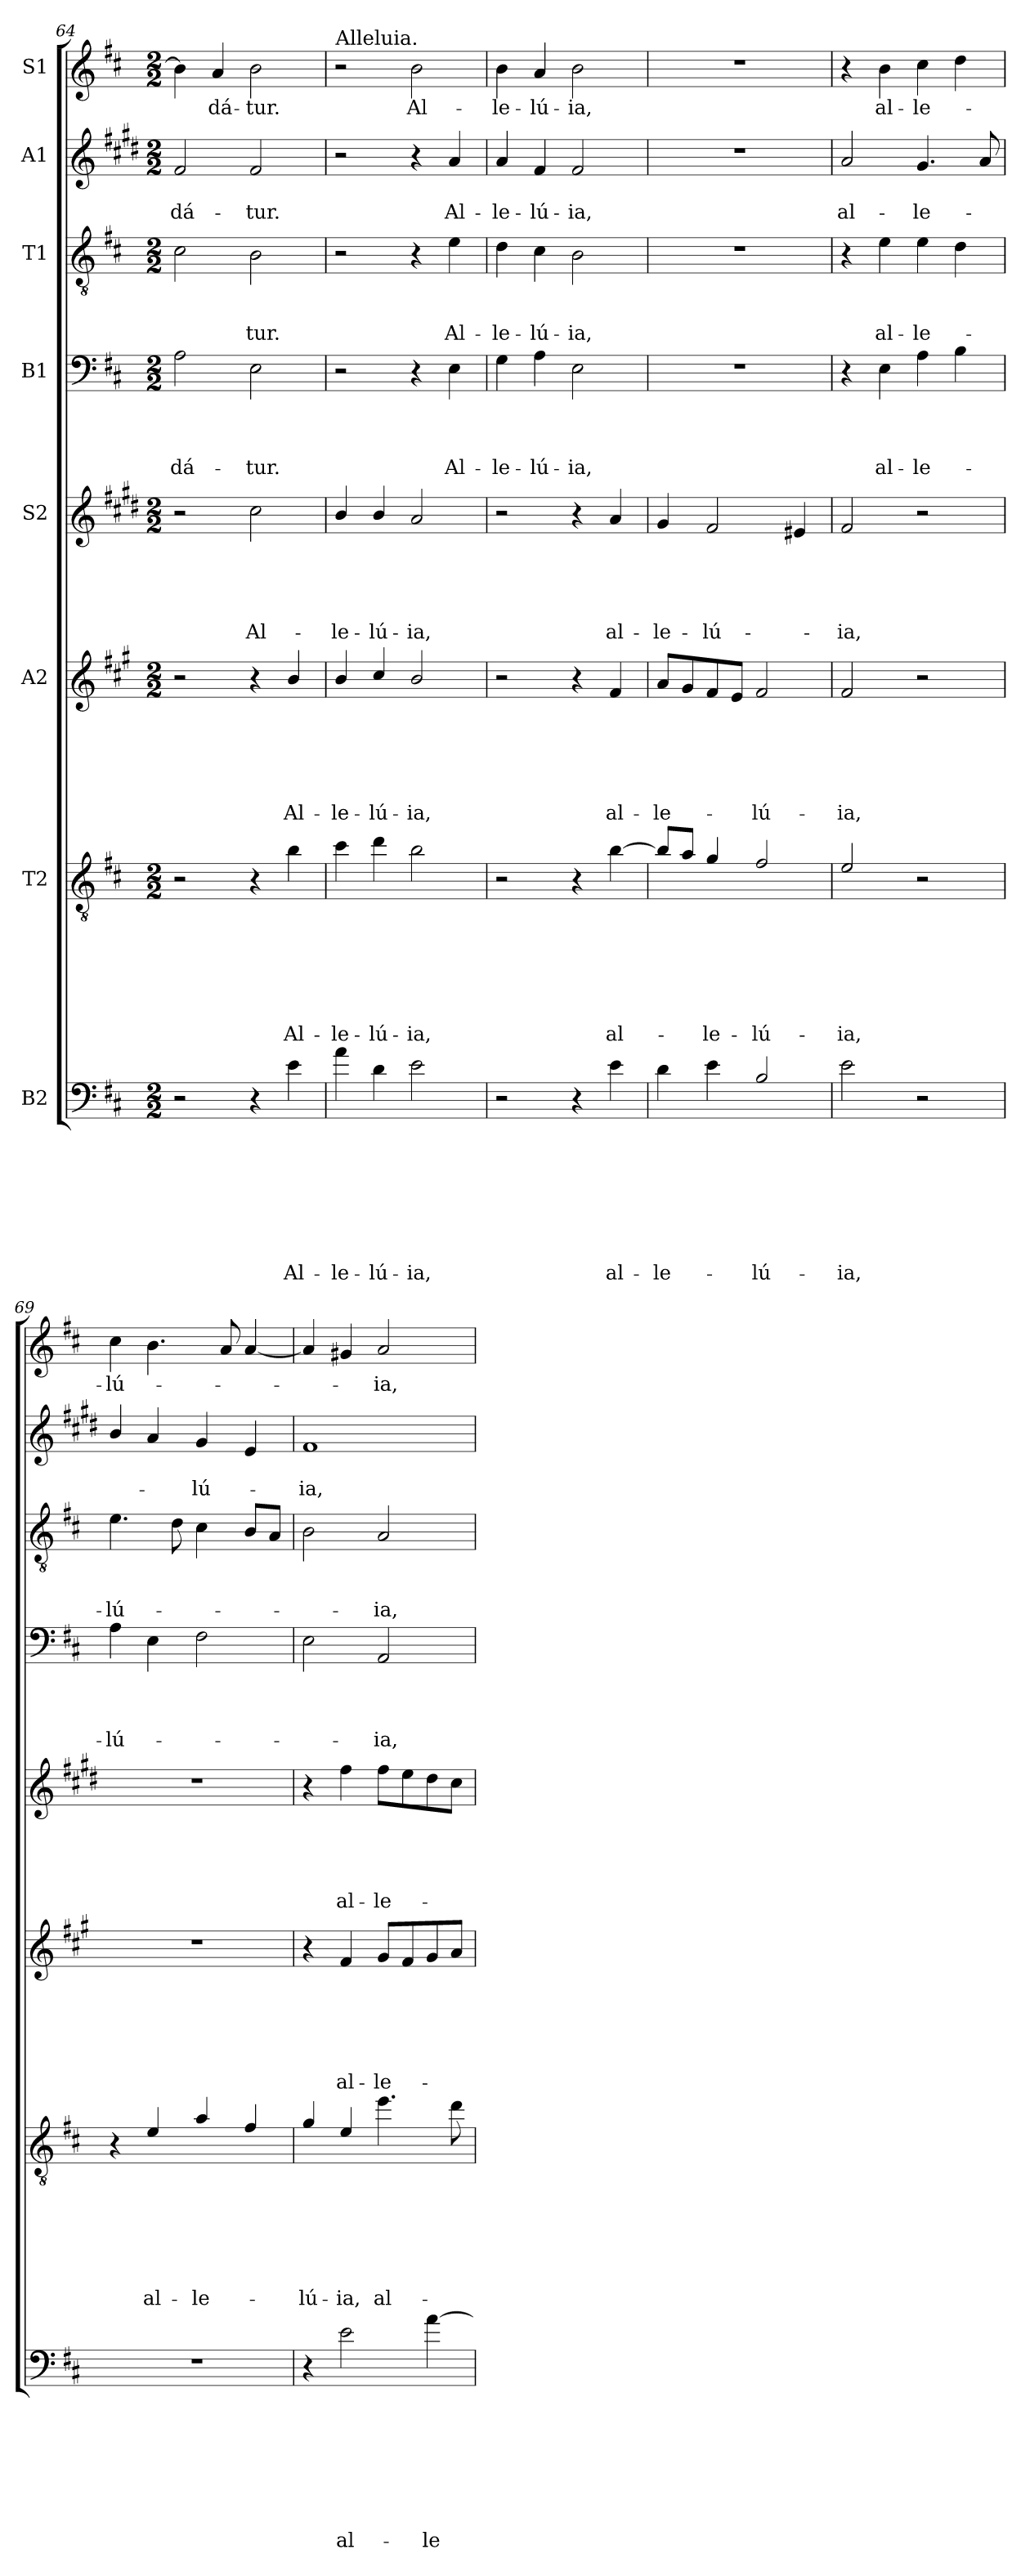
**kern	**text	**text	**text	**text	**text	**text	**text	**text	**kern	**text	**text	**text	**text	**text	**text	**text	**kern	**text	**text	**text	**text	**text	**text	**kern	**text	**text	**text	**text	**text	**kern	**text	**text	**text	**text	**kern	**text	**text	**text	**kern	**text	**text	**kern	**text
*part8	*part8	*part8	*part8	*part8	*part8	*part8	*part8	*part8	*part7	*part7	*part7	*part7	*part7	*part7	*part7	*part7	*part6	*part6	*part6	*part6	*part6	*part6	*part6	*part5	*part5	*part5	*part5	*part5	*part5	*part4	*part4	*part4	*part4	*part4	*part3	*part3	*part3	*part3	*part2	*part2	*part2	*part1	*part1
*staff8	*staff8	*staff8	*staff8	*staff8	*staff8	*staff8	*staff8	*staff8	*staff7	*staff7	*staff7	*staff7	*staff7	*staff7	*staff7	*staff7	*staff6	*staff6	*staff6	*staff6	*staff6	*staff6	*staff6	*staff5	*staff5	*staff5	*staff5	*staff5	*staff5	*staff4	*staff4	*staff4	*staff4	*staff4	*staff3	*staff3	*staff3	*staff3	*staff2	*staff2	*staff2	*staff1	*staff1
*I"B2	*	*	*	*	*	*	*	*	*I"T2	*	*	*	*	*	*	*	*I"A2	*	*	*	*	*	*	*I"S2	*	*	*	*	*	*I"B1	*	*	*	*	*I"T1	*	*	*	*I"A1	*	*	*I"S1	*
*clefF4	*	*	*	*	*	*	*	*	*clefGv2	*	*	*	*	*	*	*	*clefG2	*	*	*	*	*	*	*clefG2	*	*	*	*	*	*clefF4	*	*	*	*	*clefGv2	*	*	*	*clefG2	*	*	*clefG2	*
*ITrd7c12	*	*	*	*	*	*	*	*	*ITrd8c14	*	*	*	*	*	*	*	*ITrd4c7	*	*	*	*	*	*	*ITrd1c2	*	*	*	*	*	*	*	*	*	*	*	*	*	*	*ITrd1c2	*	*	*	*
*k[f#c#]	*	*	*	*	*	*	*	*	*k[f#c#]	*	*	*	*	*	*	*	*k[f#c#]	*	*	*	*	*	*	*k[f#c#]	*	*	*	*	*	*k[f#c#]	*	*	*	*	*k[f#c#]	*	*	*	*k[f#c#]	*	*	*k[f#c#]	*
*D:	*	*	*	*	*	*	*	*	*D:	*	*	*	*	*	*	*	*D:	*	*	*	*	*	*	*D:	*	*	*	*	*	*D:	*	*	*	*	*D:	*	*	*	*D:	*	*	*D:	*
*M2/2	*	*	*	*	*	*	*	*	*M2/2	*	*	*	*	*	*	*	*M2/2	*	*	*	*	*	*	*M2/2	*	*	*	*	*	*M2/2	*	*	*	*	*M2/2	*	*	*	*M2/2	*	*	*M2/2	*
=64	=64	=64	=64	=64	=64	=64	=64	=64	=64	=64	=64	=64	=64	=64	=64	=64	=64	=64	=64	=64	=64	=64	=64	=64	=64	=64	=64	=64	=64	=64	=64	=64	=64	=64	=64	=64	=64	=64	=64	=64	=64	=64	=64
!	!	!	!	!	!	!	!	!	!	!	!	!	!	!	!	!	!	!	!	!	!	!	!	!	!	!	!	!	!	!	!	!	!	!LO:LY:b	!	!	!	!	!	!	!LO:LY:b	!	!
2r	.	.	.	.	.	.	.	.	2r	.	.	.	.	.	.	.	2r	.	.	.	.	.	.	2r	.	.	.	.	.	2A\	.	.	.	dá-	2c#\	.	.	.	2e/	.	dá-	4b\]	.
!	!	!	!	!	!	!	!	!	!	!	!	!	!	!	!	!	!	!	!	!	!	!	!	!	!	!	!	!	!	!	!	!	!	!	!	!	!	!	!	!	!	!	!LO:LY:b
.	.	.	.	.	.	.	.	.	.	.	.	.	.	.	.	.	.	.	.	.	.	.	.	.	.	.	.	.	.	.	.	.	.	.	.	.	.	.	.	.	.	4a/	dá-
!	!	!	!	!	!	!	!	!	!	!	!	!	!	!	!	!	!	!	!	!	!	!	!	!	!	!	!	!	!LO:LY:b	!	!	!	!	!LO:LY:b	!	!	!	!LO:LY:b	!	!	!LO:LY:b	!	!LO:LY:b
4r	.	.	.	.	.	.	.	.	4r	.	.	.	.	.	.	.	4r	.	.	.	.	.	.	2b\	.	.	.	.	Al-	2E\	.	.	.	-tur.	2B\	.	.	-tur.	2e/	.	-tur.	2b\	-tur.
!	!	!	!	!	!	!	!	!LO:LY:b	!	!	!	!	!	!	!	!LO:LY:b	!	!	!	!	!	!	!LO:LY:b	!	!	!	!	!	!	!	!	!	!	!	!	!	!	!	!	!	!	!	!
4E\	.	.	.	.	.	.	.	Al-	4B\	.	.	.	.	.	.	Al-	4e/	.	.	.	.	.	Al-	.	.	.	.	.	.	.	.	.	.	.	.	.	.	.	.	.	.	.	.
!!LO:PB:g=z
=65	=65	=65	=65	=65	=65	=65	=65	=65	=65	=65	=65	=65	=65	=65	=65	=65	=65	=65	=65	=65	=65	=65	=65	=65	=65	=65	=65	=65	=65	=65	=65	=65	=65	=65	=65	=65	=65	=65	=65	=65	=65	=65	=65
!	!	!	!	!	!	!	!	!	!	!	!	!	!	!	!	!	!	!	!	!	!	!	!	!	!	!	!	!	!	!	!	!	!	!	!	!	!	!	!	!	!	!LO:TX:a:t=Alleluia.	!
!	!	!	!	!	!	!	!	!LO:LY:b	!	!	!	!	!	!	!	!LO:LY:b	!	!	!	!	!	!	!LO:LY:b	!	!	!	!	!	!LO:LY:b	!	!	!	!	!	!	!	!	!	!	!	!	!	!
4A\	.	.	.	.	.	.	.	-le-	4c#\	.	.	.	.	.	.	-le-	4e/	.	.	.	.	.	-le-	4a/	.	.	.	.	-le-	2r	.	.	.	.	2r	.	.	.	2r	.	.	2r	.
!	!	!	!	!	!	!	!	!LO:LY:b	!	!	!	!	!	!	!	!LO:LY:b	!	!	!	!	!	!	!LO:LY:b	!	!	!	!	!	!LO:LY:b	!	!	!	!	!	!	!	!	!	!	!	!	!	!
4D\	.	.	.	.	.	.	.	-lú-	4d\	.	.	.	.	.	.	-lú-	4f#/	.	.	.	.	.	-lú-	4a/	.	.	.	.	-lú-	.	.	.	.	.	.	.	.	.	.	.	.	.	.
!	!	!	!	!	!	!	!	!LO:LY:b	!	!	!	!	!	!	!	!LO:LY:b	!	!	!	!	!	!	!LO:LY:b	!	!	!	!	!	!LO:LY:b	!	!	!	!	!	!	!	!	!	!	!	!	!	!LO:LY:b
2E\	.	.	.	.	.	.	.	-ia,	2B\	.	.	.	.	.	.	-ia,	2e/	.	.	.	.	.	-ia,	2g/	.	.	.	.	-ia,	4r	.	.	.	.	4r	.	.	.	4r	.	.	2b\	Al-
!	!	!	!	!	!	!	!	!	!	!	!	!	!	!	!	!	!	!	!	!	!	!	!	!	!	!	!	!	!	!	!	!	!	!LO:LY:b	!	!	!	!LO:LY:b	!	!	!LO:LY:b	!	!
.	.	.	.	.	.	.	.	.	.	.	.	.	.	.	.	.	.	.	.	.	.	.	.	.	.	.	.	.	.	4E\	.	.	.	Al-	4e\	.	.	Al-	4g/	.	Al-	.	.
=66	=66	=66	=66	=66	=66	=66	=66	=66	=66	=66	=66	=66	=66	=66	=66	=66	=66	=66	=66	=66	=66	=66	=66	=66	=66	=66	=66	=66	=66	=66	=66	=66	=66	=66	=66	=66	=66	=66	=66	=66	=66	=66	=66
!	!	!	!	!	!	!	!	!	!	!	!	!	!	!	!	!	!	!	!	!	!	!	!	!	!	!	!	!	!	!	!	!	!	!LO:LY:b	!	!	!	!LO:LY:b	!	!	!LO:LY:b	!	!LO:LY:b
2r	.	.	.	.	.	.	.	.	2r	.	.	.	.	.	.	.	2r	.	.	.	.	.	.	2r	.	.	.	.	.	4G\	.	.	.	-le-	4d\	.	.	-le-	4g/	.	-le-	4b\	-le-
!	!	!	!	!	!	!	!	!	!	!	!	!	!	!	!	!	!	!	!	!	!	!	!	!	!	!	!	!	!	!	!	!	!	!LO:LY:b	!	!	!	!LO:LY:b	!	!	!LO:LY:b	!	!LO:LY:b
.	.	.	.	.	.	.	.	.	.	.	.	.	.	.	.	.	.	.	.	.	.	.	.	.	.	.	.	.	.	4A\	.	.	.	-lú-	4c#\	.	.	-lú-	4e/	.	-lú-	4a/	-lú-
!	!	!	!	!	!	!	!	!	!	!	!	!	!	!	!	!	!	!	!	!	!	!	!	!	!	!	!	!	!	!	!	!	!	!LO:LY:b	!	!	!	!LO:LY:b	!	!	!LO:LY:b	!	!LO:LY:b
4r	.	.	.	.	.	.	.	.	4r	.	.	.	.	.	.	.	4r	.	.	.	.	.	.	4r	.	.	.	.	.	2E\	.	.	.	-ia,	2B\	.	.	-ia,	2e/	.	-ia,	2b\	-ia,
!	!	!	!	!	!	!	!	!LO:LY:b	!	!	!	!	!	!	!	!LO:LY:b	!	!	!	!	!	!	!LO:LY:b	!	!	!	!	!	!LO:LY:b	!	!	!	!	!	!	!	!	!	!	!	!	!	!
4E\	.	.	.	.	.	.	.	al-	[4B\	.	.	.	.	.	.	al-	4B/	.	.	.	.	.	al-	4g/	.	.	.	.	al-	.	.	.	.	.	.	.	.	.	.	.	.	.	.
=67	=67	=67	=67	=67	=67	=67	=67	=67	=67	=67	=67	=67	=67	=67	=67	=67	=67	=67	=67	=67	=67	=67	=67	=67	=67	=67	=67	=67	=67	=67	=67	=67	=67	=67	=67	=67	=67	=67	=67	=67	=67	=67	=67
!	!	!	!	!	!	!	!	!LO:LY:b	!	!	!	!	!	!	!	!	!	!	!	!	!	!	!LO:LY:b	!	!	!	!	!	!LO:LY:b	!	!	!	!	!	!	!	!	!	!	!	!	!	!
4D\	.	.	.	.	.	.	.	-le-	8B/L]	.	.	.	.	.	.	.	8d/L	.	.	.	.	.	-le-	4f#/	.	.	.	.	-le-	1r	.	.	.	.	1r	.	.	.	1r	.	.	1r	.
.	.	.	.	.	.	.	.	.	8A/J	.	.	.	.	.	.	.	8c#/	.	.	.	.	.	.	.	.	.	.	.	.	.	.	.	.	.	.	.	.	.	.	.	.	.	.
!	!	!	!	!	!	!	!	!	!	!	!	!	!	!	!	!LO:LY:b	!	!	!	!	!	!	!	!	!	!	!	!	!LO:LY:b	!	!	!	!	!	!	!	!	!	!	!	!	!	!
4E\	.	.	.	.	.	.	.	.	4G/	.	.	.	.	.	.	-le-	8B/	.	.	.	.	.	.	2e/	.	.	.	.	-lú-	.	.	.	.	.	.	.	.	.	.	.	.	.	.
.	.	.	.	.	.	.	.	.	.	.	.	.	.	.	.	.	8A/J	.	.	.	.	.	.	.	.	.	.	.	.	.	.	.	.	.	.	.	.	.	.	.	.	.	.
!	!	!	!	!	!	!	!	!LO:LY:b	!	!	!	!	!	!	!	!LO:LY:b	!	!	!	!	!	!	!LO:LY:b	!	!	!	!	!	!	!	!	!	!	!	!	!	!	!	!	!	!	!	!
2BB/	.	.	.	.	.	.	.	-lú-	2F#/	.	.	.	.	.	.	-lú-	2B/	.	.	.	.	.	-lú-	.	.	.	.	.	.	.	.	.	.	.	.	.	.	.	.	.	.	.	.
.	.	.	.	.	.	.	.	.	.	.	.	.	.	.	.	.	.	.	.	.	.	.	.	4d#/	.	.	.	.	.	.	.	.	.	.	.	.	.	.	.	.	.	.	.
=68	=68	=68	=68	=68	=68	=68	=68	=68	=68	=68	=68	=68	=68	=68	=68	=68	=68	=68	=68	=68	=68	=68	=68	=68	=68	=68	=68	=68	=68	=68	=68	=68	=68	=68	=68	=68	=68	=68	=68	=68	=68	=68	=68
!	!	!	!	!	!	!	!	!LO:LY:b	!	!	!	!	!	!	!	!LO:LY:b	!	!	!	!	!	!	!LO:LY:b	!	!	!	!	!	!LO:LY:b	!	!	!	!	!	!	!	!	!	!	!	!LO:LY:b	!	!
2E\	.	.	.	.	.	.	.	-ia,	2E/	.	.	.	.	.	.	-ia,	2B/	.	.	.	.	.	-ia,	2e/	.	.	.	.	-ia,	4r	.	.	.	.	4r	.	.	.	2g/	.	al-	4r	.
!	!	!	!	!	!	!	!	!	!	!	!	!	!	!	!	!	!	!	!	!	!	!	!	!	!	!	!	!	!	!	!	!	!	!LO:LY:b	!	!	!	!LO:LY:b	!	!	!	!	!LO:LY:b
.	.	.	.	.	.	.	.	.	.	.	.	.	.	.	.	.	.	.	.	.	.	.	.	.	.	.	.	.	.	4E\	.	.	.	al-	4e\	.	.	al-	.	.	.	4b\	al-
!	!	!	!	!	!	!	!	!	!	!	!	!	!	!	!	!	!	!	!	!	!	!	!	!	!	!	!	!	!	!	!	!	!	!LO:LY:b	!	!	!	!LO:LY:b	!	!	!LO:LY:b	!	!LO:LY:b
2r	.	.	.	.	.	.	.	.	2r	.	.	.	.	.	.	.	2r	.	.	.	.	.	.	2r	.	.	.	.	.	4A\	.	.	.	-le-	4e\	.	.	-le-	4.f#/	.	-le-	4cc#\	-le-
.	.	.	.	.	.	.	.	.	.	.	.	.	.	.	.	.	.	.	.	.	.	.	.	.	.	.	.	.	.	4B\	.	.	.	.	4d\	.	.	.	.	.	.	4dd\	.
.	.	.	.	.	.	.	.	.	.	.	.	.	.	.	.	.	.	.	.	.	.	.	.	.	.	.	.	.	.	.	.	.	.	.	.	.	.	.	8g/	.	.	.	.
=69	=69	=69	=69	=69	=69	=69	=69	=69	=69	=69	=69	=69	=69	=69	=69	=69	=69	=69	=69	=69	=69	=69	=69	=69	=69	=69	=69	=69	=69	=69	=69	=69	=69	=69	=69	=69	=69	=69	=69	=69	=69	=69	=69
!	!	!	!	!	!	!	!	!	!	!	!	!	!	!	!	!	!	!	!	!	!	!	!	!	!	!	!	!	!	!	!	!	!	!LO:LY:b	!	!	!	!LO:LY:b	!	!	!	!	!LO:LY:b
1r	.	.	.	.	.	.	.	.	4r	.	.	.	.	.	.	.	1r	.	.	.	.	.	.	1r	.	.	.	.	.	4A\	.	.	.	-lú-	4.e\	.	.	-lú-	4a/	.	.	4cc#\	-lú-
!	!	!	!	!	!	!	!	!	!	!	!	!	!	!	!	!LO:LY:b	!	!	!	!	!	!	!	!	!	!	!	!	!	!	!	!	!	!	!	!	!	!	!	!	!	!	!
.	.	.	.	.	.	.	.	.	4E/	.	.	.	.	.	.	al-	.	.	.	.	.	.	.	.	.	.	.	.	.	4E\	.	.	.	.	.	.	.	.	4g/	.	.	4.b\	.
.	.	.	.	.	.	.	.	.	.	.	.	.	.	.	.	.	.	.	.	.	.	.	.	.	.	.	.	.	.	.	.	.	.	.	8d\	.	.	.	.	.	.	.	.
!	!	!	!	!	!	!	!	!	!	!	!	!	!	!	!	!LO:LY:b	!	!	!	!	!	!	!	!	!	!	!	!	!	!	!	!	!	!	!	!	!	!	!	!	!LO:LY:b	!	!
.	.	.	.	.	.	.	.	.	4A/	.	.	.	.	.	.	-le-	.	.	.	.	.	.	.	.	.	.	.	.	.	2F#\	.	.	.	.	4c#\	.	.	.	4f#/	.	-lú-	.	.
.	.	.	.	.	.	.	.	.	.	.	.	.	.	.	.	.	.	.	.	.	.	.	.	.	.	.	.	.	.	.	.	.	.	.	.	.	.	.	.	.	.	8a/	.
.	.	.	.	.	.	.	.	.	4F#/	.	.	.	.	.	.	.	.	.	.	.	.	.	.	.	.	.	.	.	.	.	.	.	.	.	8B/L	.	.	.	4d/	.	.	[4a/	.
.	.	.	.	.	.	.	.	.	.	.	.	.	.	.	.	.	.	.	.	.	.	.	.	.	.	.	.	.	.	.	.	.	.	.	8A/J	.	.	.	.	.	.	.	.
!!LO:PB:g=z
=70	=70	=70	=70	=70	=70	=70	=70	=70	=70	=70	=70	=70	=70	=70	=70	=70	=70	=70	=70	=70	=70	=70	=70	=70	=70	=70	=70	=70	=70	=70	=70	=70	=70	=70	=70	=70	=70	=70	=70	=70	=70	=70	=70
!	!	!	!	!	!	!	!	!	!	!	!	!	!	!	!	!LO:LY:b	!	!	!	!	!	!	!	!	!	!	!	!	!	!	!	!	!	!	!	!	!	!	!	!	!LO:LY:b	!	!
4r	.	.	.	.	.	.	.	.	4G/	.	.	.	.	.	.	-lú-	4r	.	.	.	.	.	.	4r	.	.	.	.	.	2E\	.	.	.	.	2B\	.	.	.	1e	.	-ia,	4a/]	.
!	!	!	!	!	!	!	!	!LO:LY:b	!	!	!	!	!	!	!	!LO:LY:b	!	!	!	!	!	!	!LO:LY:b	!	!	!	!	!	!LO:LY:b	!	!	!	!	!	!	!	!	!	!	!	!	!	!
2E\	.	.	.	.	.	.	.	al-	4E/	.	.	.	.	.	.	-ia,	4B/	.	.	.	.	.	al-	4ee\	.	.	.	.	al-	.	.	.	.	.	.	.	.	.	.	.	.	4g#/	.
!	!	!	!	!	!	!	!	!	!	!	!	!	!	!	!	!LO:LY:b	!	!	!	!	!	!	!LO:LY:b	!	!	!	!	!	!LO:LY:b	!	!	!	!	!LO:LY:b	!	!	!	!LO:LY:b	!	!	!	!	!LO:LY:b
.	.	.	.	.	.	.	.	.	4.e\	.	.	.	.	.	.	al-	8c#/L	.	.	.	.	.	-le-	8ee\L	.	.	.	.	-le-	2AA/	.	.	.	-ia,	2A/	.	.	-ia,	.	.	.	2a/	-ia,
.	.	.	.	.	.	.	.	.	.	.	.	.	.	.	.	.	8B/	.	.	.	.	.	.	8dd\	.	.	.	.	.	.	.	.	.	.	.	.	.	.	.	.	.	.	.
!	!	!	!	!	!	!	!	!LO:LY:b	!	!	!	!	!	!	!	!	!	!	!	!	!	!	!	!	!	!	!	!	!	!	!	!	!	!	!	!	!	!	!	!	!	!	!
[4A\	.	.	.	.	.	.	.	-le-	.	.	.	.	.	.	.	.	8c#/	.	.	.	.	.	.	8cc#\	.	.	.	.	.	.	.	.	.	.	.	.	.	.	.	.	.	.	.
.	.	.	.	.	.	.	.	.	8d\	.	.	.	.	.	.	.	8d/J	.	.	.	.	.	.	8b\J	.	.	.	.	.	.	.	.	.	.	.	.	.	.	.	.	.	.	.
=	=	=	=	=	=	=	=	=	=	=	=	=	=	=	=	=	=	=	=	=	=	=	=	=	=	=	=	=	=	=	=	=	=	=	=	=	=	=	=	=	=	=	=
*-	*-	*-	*-	*-	*-	*-	*-	*-	*-	*-	*-	*-	*-	*-	*-	*-	*-	*-	*-	*-	*-	*-	*-	*-	*-	*-	*-	*-	*-	*-	*-	*-	*-	*-	*-	*-	*-	*-	*-	*-	*-	*-	*-
